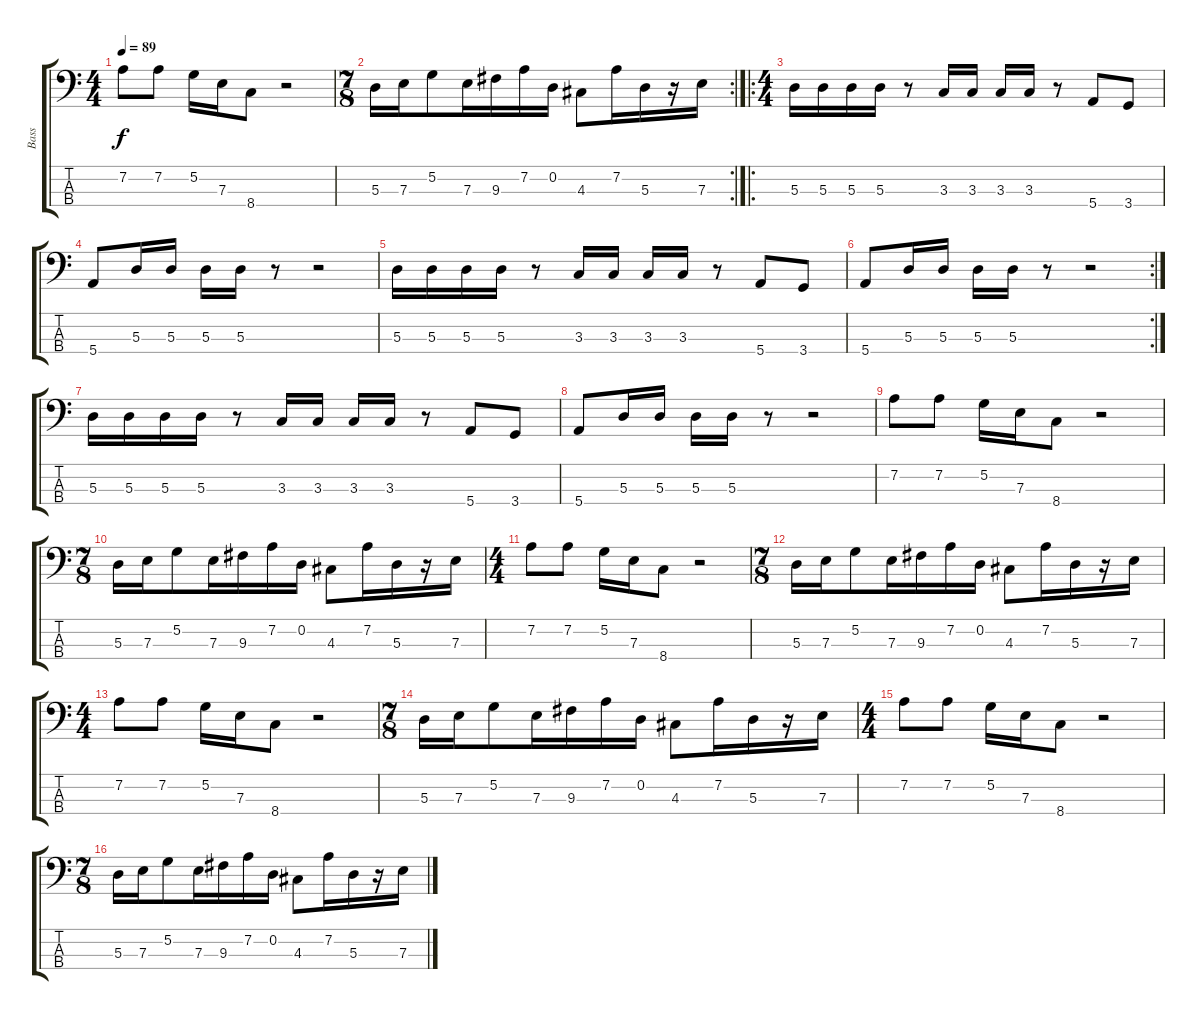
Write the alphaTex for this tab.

\track ("Bass" "Bass") {instrument electricbassfinger}
\staff {score tabs}
\tuning (G2 D2 A1 E1) {hide}
\ts (4 4)
\tempo 89
\clef f4
\ks c
7.2.8{dy f} 7.2.8 5.2.16 7.3.16 8.4.8 r.2 |
\rc 2
\ts (7 8)
5.3.16 7.3.16 5.2.8 7.3.16 9.3.16 7.2.16 0.2.16 4.3.8 7.2.16 5.3.16 r.16 7.3.16 |
\ro
\ts (4 4)
5.3.16 5.3.16 5.3.16 5.3.16 r.8 3.3.16 3.3.16 3.3.16 3.3.16 r.8 5.4.8 3.4.8 |
5.4.8 5.3.16 5.3.16 5.3.16 5.3.16 r.8 r.2 |
5.3.16 5.3.16 5.3.16 5.3.16 r.8 3.3.16 3.3.16 3.3.16 3.3.16 r.8 5.4.8 3.4.8 |
\rc 2
5.4.8 5.3.16 5.3.16 5.3.16 5.3.16 r.8 r.2 |
5.3.16 5.3.16 5.3.16 5.3.16 r.8 3.3.16 3.3.16 3.3.16 3.3.16 r.8 5.4.8 3.4.8 |
5.4.8 5.3.16 5.3.16 5.3.16 5.3.16 r.8 r.2 |
7.2.8 7.2.8 5.2.16 7.3.16 8.4.8 r.2 |
\ts (7 8)
5.3.16 7.3.16 5.2.8 7.3.16 9.3.16 7.2.16 0.2.16 4.3.8 7.2.16 5.3.16 r.16 7.3.16 |
\ts (4 4)
7.2.8 7.2.8 5.2.16 7.3.16 8.4.8 r.2 |
\ts (7 8)
5.3.16 7.3.16 5.2.8 7.3.16 9.3.16 7.2.16 0.2.16 4.3.8 7.2.16 5.3.16 r.16 7.3.16 |
\ts (4 4)
7.2.8 7.2.8 5.2.16 7.3.16 8.4.8 r.2 |
\ts (7 8)
5.3.16 7.3.16 5.2.8 7.3.16 9.3.16 7.2.16 0.2.16 4.3.8 7.2.16 5.3.16 r.16 7.3.16 |
\ts (4 4)
7.2.8 7.2.8 5.2.16 7.3.16 8.4.8 r.2 |
\ts (7 8)
5.3.16 7.3.16 5.2.8 7.3.16 9.3.16 7.2.16 0.2.16 4.3.8 7.2.16 5.3.16 r.16 7.3.16
